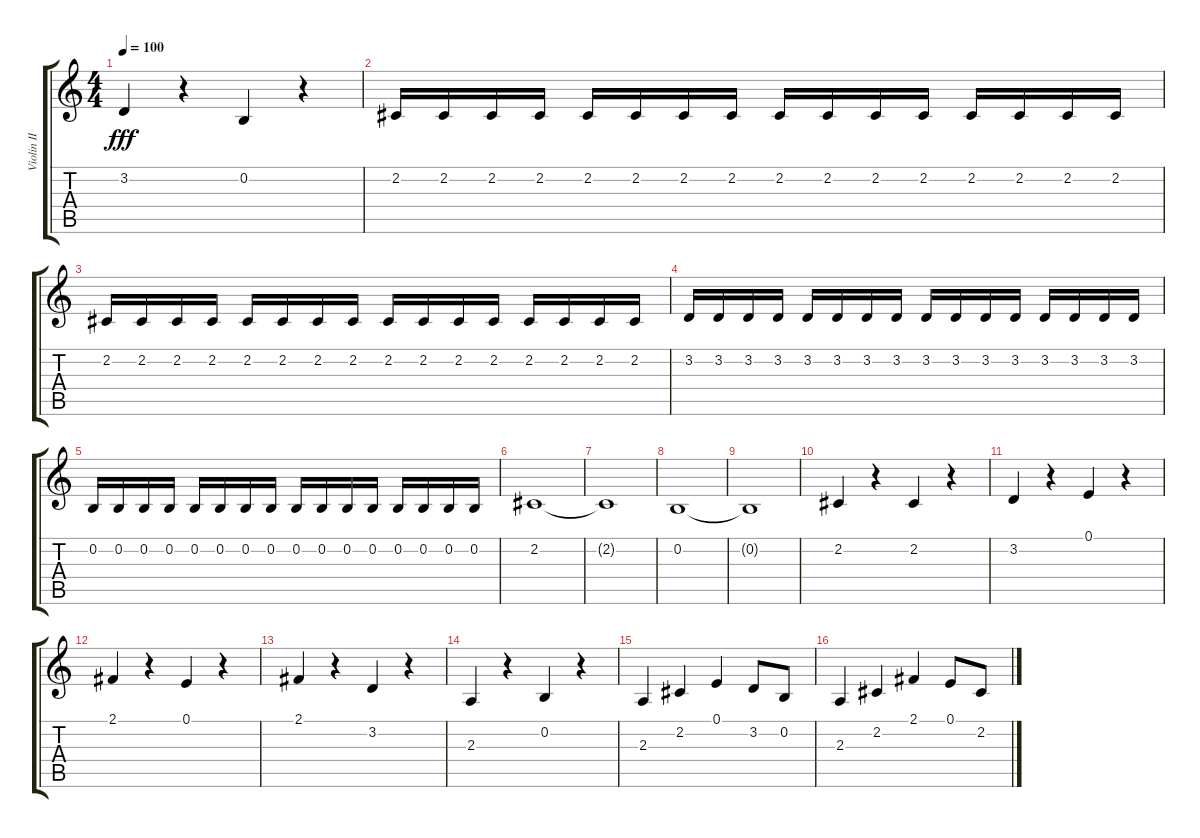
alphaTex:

\track ("Violin II" "Violin II") {instrument stringensemble1}
\staff {score tabs}
\tuning (E4 B3 G3 D3 A2 E2) {hide}
\ts (4 4)
\tempo 100
\clef g2
\ks c
3.2.4{dy fff} r.4 0.2.4 r.4 |
2.2.16 2.2.16 2.2.16 2.2.16 2.2.16 2.2.16 2.2.16 2.2.16 2.2.16 2.2.16 2.2.16 2.2.16 2.2.16 2.2.16 2.2.16 2.2.16 |
2.2.16 2.2.16 2.2.16 2.2.16 2.2.16 2.2.16 2.2.16 2.2.16 2.2.16 2.2.16 2.2.16 2.2.16 2.2.16 2.2.16 2.2.16 2.2.16 |
3.2.16 3.2.16 3.2.16 3.2.16 3.2.16 3.2.16 3.2.16 3.2.16 3.2.16 3.2.16 3.2.16 3.2.16 3.2.16 3.2.16 3.2.16 3.2.16 |
0.2.16 0.2.16 0.2.16 0.2.16 0.2.16 0.2.16 0.2.16 0.2.16 0.2.16 0.2.16 0.2.16 0.2.16 0.2.16 0.2.16 0.2.16 0.2.16 |
2.2.1 |
2.2{t}.1 |
0.2.1 |
0.2{t}.1 |
2.2.4 r.4 2.2.4 r.4 |
3.2.4 r.4 0.1.4 r.4 |
2.1.4 r.4 0.1.4 r.4 |
2.1.4 r.4 3.2.4 r.4 |
2.3.4 r.4 0.2.4 r.4 |
2.3.4 2.2.4 0.1.4 3.2.8 0.2.8 |
2.3.4 2.2.4 2.1.4 0.1.8 2.2.8
